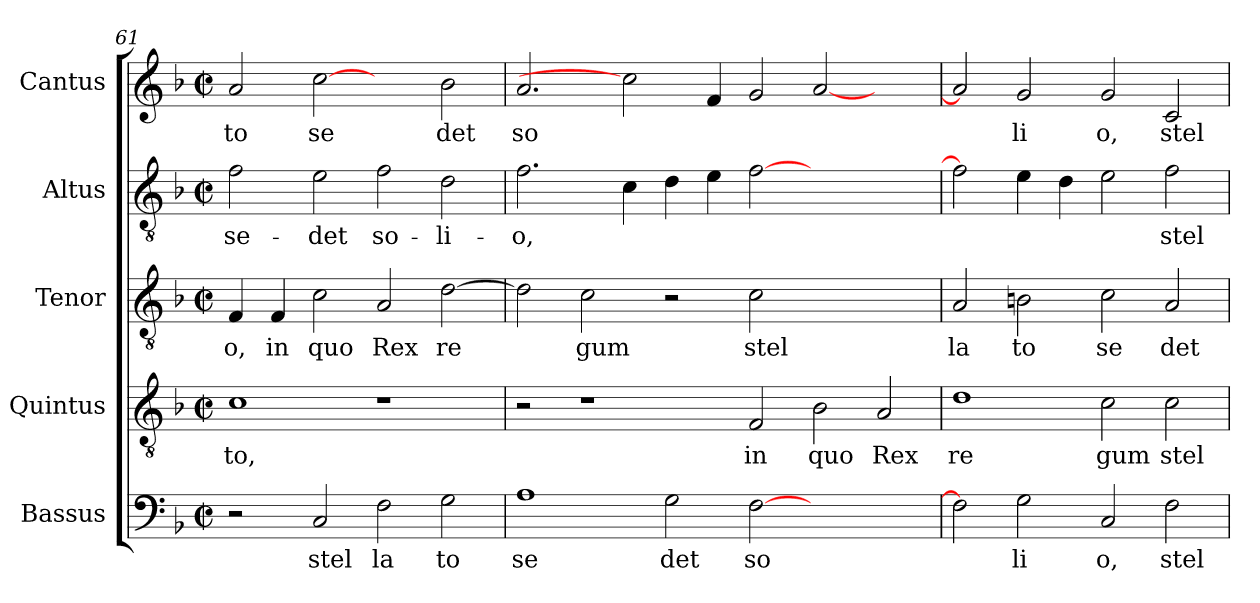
**kern	**text	**kern	**text	**kern	**text	**kern	**text	**kern	**text
*part5	*part5	*part4	*part4	*part3	*part3	*part2	*part2	*part1	*part1
*staff5	*staff5	*staff4	*staff4	*staff3	*staff3	*staff2	*staff2	*staff1	*staff1
*I"Bassus	*	*I"Quintus	*	*I"Tenor	*	*I"Altus	*	*I"Cantus	*
*clefF4	*	*clefGv2	*	*clefGv2	*	*clefGv2	*	*clefG2	*
*k[b-]	*	*k[b-]	*	*k[b-]	*	*k[b-]	*	*k[b-]	*
*F:	*	*F:	*	*F:	*	*F:	*	*F:	*
*M2/2	*	*M2/2	*	*M2/2	*	*M2/2	*	*M2/2	*
*met(c|)	*	*met(c|)	*	*met(c|)	*	*met(c|)	*	*met(c|)	*
=61	=61	=61	=61	=61	=61	=61	=61	=61	=61
!	!	!	!LO:LY:b:cj	!	!LO:LY:b:cj	!	!LO:LY:b:cj	!	!LO:LY:b:cj
2r	.	1c	to,	4F/	o,	2f\	se-	2a/	to
!	!	!	!	!	!LO:LY:b:cj	!	!	!	!
.	.	.	.	4F/	in	.	.	.	.
!	!LO:LY:b:cj	!	!	!	!LO:LY:b:cj	!	!LO:LY:b:cj	!	!LO:LY:b:cj
2C/	stel	.	.	2c\	quo	2e\	-det	[2cc	se
!	!LO:LY:b:cj	!	!	!	!LO:LY:b:cj	!	!LO:LY:b:cj	!	!
2F\	la	1r	.	2A/	Rex	2f\	so-	2ryy	.
!	!LO:LY:b:cj	!	!	!	!LO:LY:b:cj	!	!LO:LY:b:cj	!	!LO:LY:b:cj
2G\	to	.	.	[>2d\	re	2d\	-li-	2b-\	det
=62	=62	=62	=62	=62	=62	=62	=62	=62	=62
!	!LO:LY:b:cj	!	!	!	!	!	!LO:LY:b:cj	!	!LO:LY:b:cj
1A	se	2r	.	2d\]	.	2.f\	-o,	2.a/	so
!	!	!	!	!	!LO:LY:b:cj	!	!	!	!
.	.	1r	.	2c\	gum	.	.	.	.
.	.	.	.	.	.	4c\	.	2cc]	.
!	!LO:LY:b:cj	!	!	!	!	!	!	!	!
2G\	det	.	.	2r	.	4d\	.	.	.
.	.	.	.	.	.	4e\	.	4f/	.
!	!LO:LY:b:cj	!	!LO:LY:b:cj	!	!LO:LY:b:cj	!	!	!	!
[>2F\	so	2F/	in	2c\	stel	[>2f\	.	2g/	.
!	!	!	!LO:LY:b:cj	!	!	!	!	!	!
1ryy	.	2B-\	quo	1ryy	.	1ryy	.	[<2a/	.
!	!	!	!LO:LY:b:cj	!	!	!	!	!	!
.	.	2A/	Rex	.	.	.	.	2ryy	.
=63	=63	=63	=63	=63	=63	=63	=63	=63	=63
!	!	!	!LO:LY:b:cj	!	!LO:LY:b:cj	!	!	!	!
2F\]	.	1d	re	2A/	la	2f\]	.	2a/]	.
!	!LO:LY:b:cj	!	!	!	!LO:LY:b:cj	!	!	!	!LO:LY:b:cj
2G\	li	.	.	2Bn\	to	4e\	.	2g/	li
.	.	.	.	.	.	4d\	.	.	.
!	!LO:LY:b:cj	!	!LO:LY:b:cj	!	!LO:LY:b:cj	!	!	!	!LO:LY:b:cj
2C/	o,	2c\	gum	2c\	se	2e\	.	2g/	o,
!	!LO:LY:b:cj	!	!LO:LY:b:cj	!	!LO:LY:b:cj	!	!LO:LY:b:cj	!	!LO:LY:b:cj
2F\	stel	2c\	stel	2A/	det	2f\	stel-	2c/	stel
=	=	=	=	=	=	=	=	=	=
*-	*-	*-	*-	*-	*-	*-	*-	*-	*-
